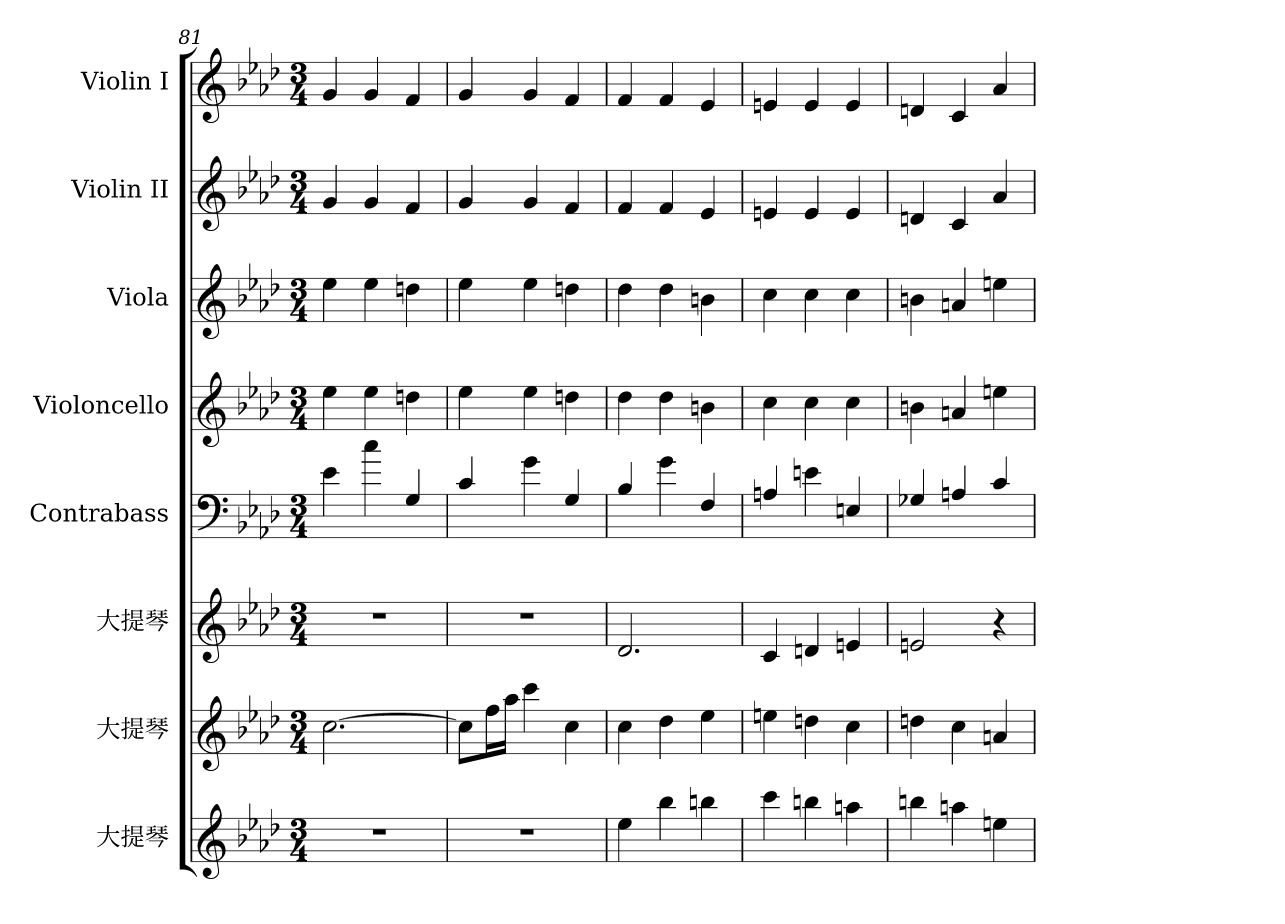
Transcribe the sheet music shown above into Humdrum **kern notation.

**kern	**kern	**kern	**kern	**kern	**kern	**kern	**kern
*part8	*part7	*part6	*part5	*part4	*part3	*part2	*part1
*staff8	*staff7	*staff6	*staff5	*staff4	*staff3	*staff2	*staff1
*I"大提琴	*I"大提琴	*I"大提琴	*I"Contrabass	*I"Violoncello	*I"Viola	*I"Violin II	*I"Violin I
*	*	*	*I'Cb.	*I'Vc.	*I'Vla.	*I'Vln. II	*I'Vln. I
*clefG2	*clefG2	*clefG2	*clefF4	*clefG2	*clefG2	*clefG2	*clefG2
*	*	*	*ITrd7c12	*	*	*	*
*k[b-e-a-d-]	*k[b-e-a-d-]	*k[b-e-a-d-]	*k[b-e-a-d-]	*k[b-e-a-d-]	*k[b-e-a-d-]	*k[b-e-a-d-]	*k[b-e-a-d-]
*M3/4	*M3/4	*M3/4	*M3/4	*M3/4	*M3/4	*M3/4	*M3/4
=81	=81	=81	=81	=81	=81	=81	=81
2.r	[2.cc\	2.r	4E-\	4ee-\	4ee-\	4g/	4g/
.	.	.	4c\	4ee-\	4ee-\	4g/	4g/
.	.	.	4GG/	4ddn\	4ddn\	4f/	4f/
=82	=82	=82	=82	=82	=82	=82	=82
2.r	8cc\L]	2.r	4C/	4ee-\	4ee-\	4g/	4g/
.	16ff\L	.	.	.	.	.	.
.	16aa-\JJ	.	.	.	.	.	.
.	4ccc\	.	4G\	4ee-\	4ee-\	4g/	4g/
.	4cc\	.	4GG/	4ddn\	4ddn\	4f/	4f/
=83	=83	=83	=83	=83	=83	=83	=83
4ee-\	4cc\	2.d-/	4BB-/	4dd-\	4dd-\	4f/	4f/
4bb-\	4dd-\	.	4G\	4dd-\	4dd-\	4f/	4f/
4bbn\	4ee-\	.	4FF/	4bn\	4bn\	4e-/	4e-/
!!LO:PB:g=z
=84	=84	=84	=84	=84	=84	=84	=84
4ccc\	4een\	4c/	4AAn/	4cc\	4cc\	4en/	4en/
4bbn\	4ddn\	4dn/	4En\	4cc\	4cc\	4e/	4e/
4aan\	4cc\	4en/	4EEn/	4cc\	4cc\	4e/	4e/
=85	=85	=85	=85	=85	=85	=85	=85
4bbn\	4ddn\	2en/	4GG-X/	4bn\	4bn\	4dn/	4dn/
4aan\	4cc\	.	4AAn/	4an/	4an/	4c/	4c/
4een\	4an/	4r	4C/	4een\	4een\	4a-/	4a-/
=	=	=	=	=	=	=	=
*-	*-	*-	*-	*-	*-	*-	*-
